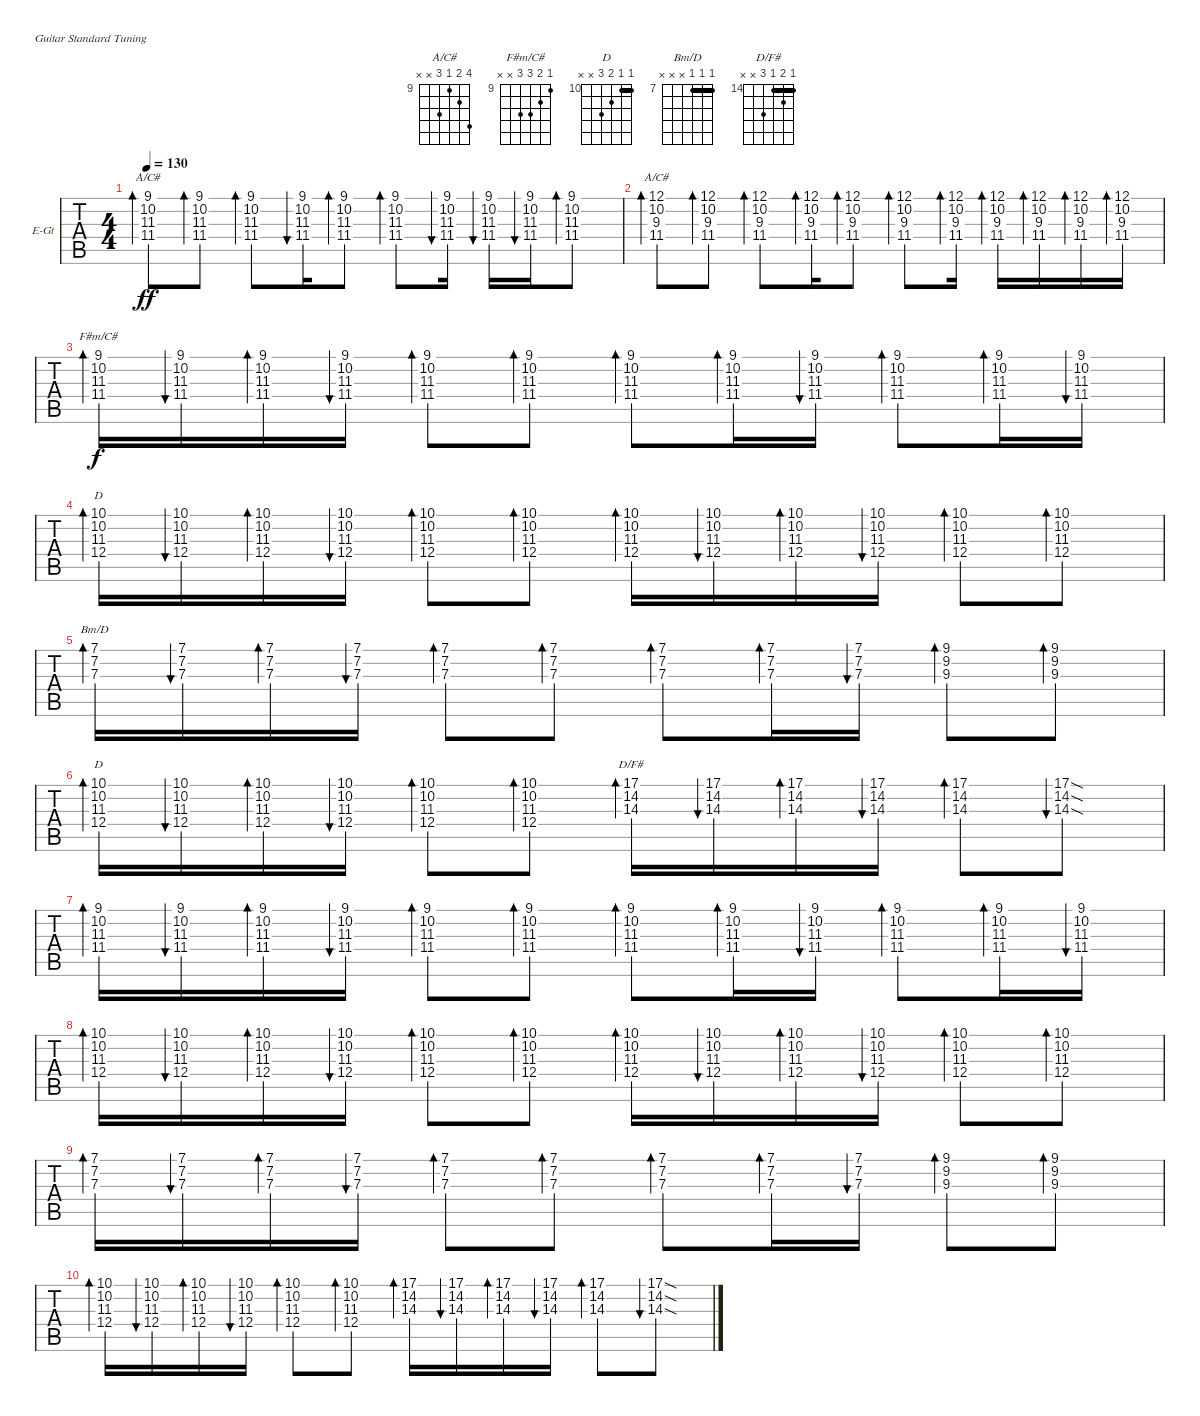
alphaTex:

\bracketExtendMode groupsimilarinstruments
\firstSystemTrackNameOrientation horizontal
\otherSystemsTrackNameOrientation horizontal
\track ("Rithm Guitar" "E-Gt") {instrument electricguitarclean}
\staff {tabs}
\tuning (E4 B3 G3 D3 A2 E2)
\chord ("A/C#" 9 10 9 11 x x) {firstfret 9 barre 9}
\chord ("A/C#" 12 10 9 11 x x) {firstfret 9}
\chord ("F#m/C#" 9 10 11 11 x x) {firstfret 9}
\chord ("D" 10 10 11 12 x x) {firstfret 10 barre 10}
\chord ("Bm/D" 7 7 7 x x x) {firstfret 7 barre (7 7)}
\chord ("D/F#" 14 15 14 16 x x) {firstfret 14 barre 14}
\ts (4 4)
\beaming (8 2 2 2 2)
\tempo 130
\clef g2
\ks f#minor
(9.1 10.2 11.3 11.4).8{bd 60 ch "A/C#" dy ff instrument electricguitarclean} (9.1 10.2 11.3 11.4).8{bd 60} (9.1 10.2 11.3 11.4).8{bd 60} (9.1 10.2 11.3 11.4).16{bu 60} (9.1 10.2 11.3 11.4).8{bd 60} (9.1 10.2 11.3 11.4).8{bd 60} (9.1 10.2 11.3 11.4).16{bu 60} (9.1 10.2 11.3 11.4).16{bu 60} (9.1 10.2 11.3 11.4).16{bu 60} (9.1 10.2 11.3 11.4).8{bd 60} |
(12.1 10.2 9.3 11.4).8{bd 60 ch "A/C#"} (12.1 10.2 9.3 11.4).8{bd 60} (12.1 10.2 9.3 11.4).8{bd 60} (12.1 10.2 9.3 11.4).16{bd 60} (12.1 10.2 9.3 11.4).8{bd 60} (12.1 10.2 9.3 11.4).8{bd 60} (12.1 10.2 9.3 11.4).16{bd 60} (12.1 10.2 9.3 11.4).16{bd 60} (12.1 10.2 9.3 11.4).16{bd 60} (12.1 10.2 9.3 11.4).16{bd 60} (12.1 10.2 9.3 11.4).16{bd 60} |
(9.1 10.2 11.3 11.4).16{bd 60 ch "F#m/C#" dy f} (9.1 10.2 11.3 11.4).16{bu 60} (9.1 10.2 11.3 11.4).16{bd 59} (9.1 10.2 11.3 11.4).16{bu 60} (9.1 10.2 11.3 11.4).8{bd 59} (9.1 10.2 11.3 11.4).8{bd 59} (9.1 10.2 11.3 11.4).8{bd 59} (9.1 10.2 11.3 11.4).16{bd 59} (9.1 10.2 11.3 11.4).16{bu 60} (9.1 10.2 11.3 11.4).8{bd 59} (9.1 10.2 11.3 11.4).16{bd 59} (9.1 10.2 11.3 11.4).16{bu 60} |
(10.1 10.2 11.3 12.4).16{bd 60 ch "D"} (10.1 10.2 11.3 12.4).16{bu 60} (10.1 10.2 11.3 12.4).16{bd 60} (10.1 10.2 11.3 12.4).16{bu 60} (10.1 10.2 11.3 12.4).8{bd 60} (10.1 10.2 11.3 12.4).8{bd 60} (10.1 10.2 11.3 12.4).16{bd 60} (10.1 10.2 11.3 12.4).16{bu 60} (10.1 10.2 11.3 12.4).16{bd 60} (10.1 10.2 11.3 12.4).16{bu 60} (10.1 10.2 11.3 12.4).8{bd 60} (10.1 10.2 11.3 12.4).8{bd 60} |
(7.1 7.2 7.3).16{bd 60 ch "Bm/D"} (7.1 7.2 7.3).16{bu 60} (7.1 7.2 7.3).16{bd 60} (7.1 7.2 7.3).16{bu 60} (7.1 7.2 7.3).8{bd 60} (7.1 7.2 7.3).8{bd 60} (7.1 7.2 7.3).8{bd 60} (7.2 7.3 7.1).16{bd 60} (7.1 7.2 7.3).16{bu 60} (9.1 9.2 9.3).8{bd 60} (9.1 9.2 9.3).8{bd 60} |
(10.1 10.2 11.3 12.4).16{bd 60 ch "D"} (10.1 10.2 11.3 12.4).16{bu 60} (10.1 10.2 11.3 12.4).16{bd 60} (10.1 10.2 11.3 12.4).16{bu 60} (10.1 10.2 11.3 12.4).8{bd 60} (10.1 10.2 11.3 12.4).8{bd 60} (17.1 14.2 14.3).16{bd 60 ch "D/F#"} (17.1 14.2 14.3).16{bu 60} (17.1 14.2 14.3).16{bd 60} (17.1 14.2 14.3).16{bu 60} (17.1 14.2 14.3).8{bd 60} (17.1{sod} 14.2{sod} 14.3{sod}).8{bu 60} |
(9.1 10.2 11.3 11.4).16{bd 60} (9.1 10.2 11.3 11.4).16{bu 60} (9.1 10.2 11.3 11.4).16{bd 59} (9.1 10.2 11.3 11.4).16{bu 60} (9.1 10.2 11.3 11.4).8{bd 59} (9.1 10.2 11.3 11.4).8{bd 59} (9.1 10.2 11.3 11.4).8{bd 59} (9.1 10.2 11.3 11.4).16{bd 59} (9.1 10.2 11.3 11.4).16{bu 60} (9.1 10.2 11.3 11.4).8{bd 59} (9.1 10.2 11.3 11.4).16{bd 59} (9.1 10.2 11.3 11.4).16{bu 60} |
(10.1 10.2 11.3 12.4).16{bd 60} (10.1 10.2 11.3 12.4).16{bu 60} (10.1 10.2 11.3 12.4).16{bd 60} (10.1 10.2 11.3 12.4).16{bu 60} (10.1 10.2 11.3 12.4).8{bd 60} (10.1 10.2 11.3 12.4).8{bd 60} (10.1 10.2 11.3 12.4).16{bd 60} (10.1 10.2 11.3 12.4).16{bu 60} (10.1 10.2 11.3 12.4).16{bd 60} (10.1 10.2 11.3 12.4).16{bu 60} (10.1 10.2 11.3 12.4).8{bd 60} (10.1 10.2 11.3 12.4).8{bd 60} |
(7.1 7.2 7.3).16{bd 60} (7.1 7.2 7.3).16{bu 60} (7.1 7.2 7.3).16{bd 60} (7.1 7.2 7.3).16{bu 60} (7.1 7.2 7.3).8{bd 60} (7.1 7.2 7.3).8{bd 60} (7.1 7.2 7.3).8{bd 60} (7.2 7.3 7.1).16{bd 60} (7.1 7.2 7.3).16{bu 60} (9.1 9.2 9.3).8{bd 60} (9.1 9.2 9.3).8{bd 60} |
(10.1 10.2 11.3 12.4).16{bd 60} (10.1 10.2 11.3 12.4).16{bu 60} (10.1 10.2 11.3 12.4).16{bd 60} (10.1 10.2 11.3 12.4).16{bu 60} (10.1 10.2 11.3 12.4).8{bd 60} (10.1 10.2 11.3 12.4).8{bd 60} (17.1 14.2 14.3).16{bd 60} (17.1 14.2 14.3).16{bu 60} (17.1 14.2 14.3).16{bd 60} (17.1 14.2 14.3).16{bu 60} (17.1 14.2 14.3).8{bd 60} (17.1{sod} 14.2{sod} 14.3{sod}).8{bu 60}
